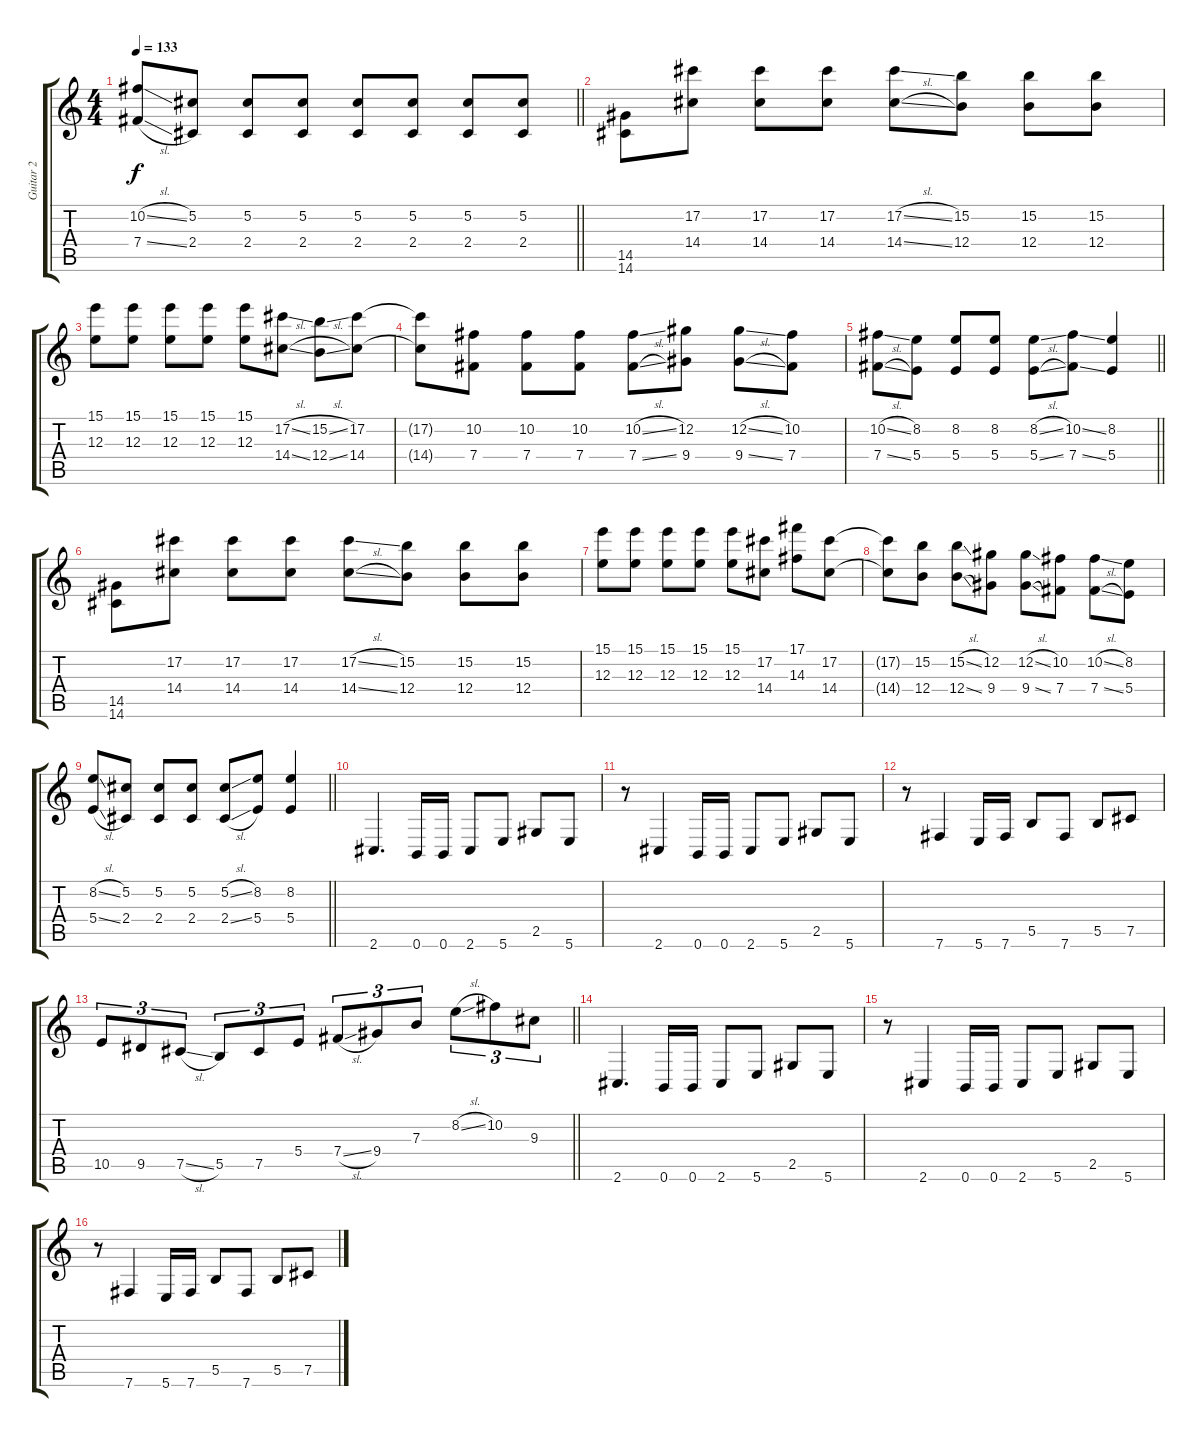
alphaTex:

\track ("Guitar 2" "Guitar 2") {instrument distortionguitar}
\staff {score tabs}
\tuning (Db4 Ab3 E3 B2 Gb2 B1) {hide}
\ts (4 4)
\tempo 133
\clef g2
\barLineRight lightlight
\ks c
(10.2{sl} 7.4{sl}).8{dy f} (5.2 2.4).8 (5.2 2.4).8 (5.2 2.4).8 (5.2 2.4).8 (5.2 2.4).8 (5.2 2.4).8 (5.2 2.4).8 |
(14.5 14.6).8 (17.2 14.4).8 (17.2 14.4).8 (17.2 14.4).8 (17.2{sl} 14.4{sl}).8 (15.2 12.4).8 (15.2 12.4).8 (15.2 12.4).8 |
(15.1 12.3).8 (15.1 12.3).8 (15.1 12.3).8 (15.1 12.3).8 (15.1 12.3).8 (17.2{sl} 14.4{sl}).8 (15.2{sl} 12.4{sl}).8 (17.2 14.4).8 |
(17.2{t} 14.4{t}).8 (10.2 7.4).8 (10.2 7.4).8 (10.2 7.4).8 (10.2{sl} 7.4{sl}).8 (12.2 9.4).8 (12.2{sl} 9.4{sl}).8 (10.2 7.4).8 |
\barLineRight lightlight
(10.2{sl} 7.4{sl}).8 (8.2 5.4).8 (8.2 5.4).8 (8.2 5.4).8 (8.2{sl} 5.4{sl}).8 (10.2{ss} 7.4{ss}).8 (8.2 5.4).4 |
(14.5 14.6).8 (17.2 14.4).8 (17.2 14.4).8 (17.2 14.4).8 (17.2{sl} 14.4{sl}).8 (15.2 12.4).8 (15.2 12.4).8 (15.2 12.4).8 |
(15.1 12.3).8 (15.1 12.3).8 (15.1 12.3).8 (15.1 12.3).8 (15.1 12.3).8 (17.2 14.4).8 (17.1 14.3).8 (17.2 14.4).8 |
(17.2{t} 14.4{t}).8 (15.2 12.4).8 (15.2{sl} 12.4{sl}).8 (12.2 9.4).8 (12.2{sl} 9.4{sl}).8 (10.2 7.4).8 (10.2{sl} 7.4{sl}).8 (8.2 5.4).8 |
\barLineRight lightlight
(8.2{sl} 5.4{sl}).8 (5.2 2.4).8 (5.2 2.4).8 (5.2 2.4).8 (5.2{sl} 2.4{sl}).8 (8.2 5.4).8 (8.2 5.4).4 |
\section ("" "")
2.6.4{d} 0.6.16 0.6.16 2.6.8 5.6.8 2.5.8 5.6.8 |
r.8 2.6.4 0.6.16 0.6.16 2.6.8 5.6.8 2.5.8 5.6.8 |
r.8 7.6.4 5.6.16 7.6.16 5.5.8 7.6.8 5.5.8 7.5.8 |
\barLineRight lightlight
10.5.8{tu (3 2)} 9.5.8{tu (3 2)} 7.5{sl}.8{tu (3 2)} 5.5.8{tu (3 2)} 7.5.8{tu (3 2)} 5.4.8{tu (3 2)} 7.4{sl}.8{tu (3 2)} 9.4.8{tu (3 2)} 7.3.8{tu (3 2)} 8.2{sl}.8{tu (3 2)} 10.2.8{tu (3 2)} 9.3.8{tu (3 2)} |
2.6.4{d} 0.6.16 0.6.16 2.6.8 5.6.8 2.5.8 5.6.8 |
r.8 2.6.4 0.6.16 0.6.16 2.6.8 5.6.8 2.5.8 5.6.8 |
r.8 7.6.4 5.6.16 7.6.16 5.5.8 7.6.8 5.5.8 7.5.8
